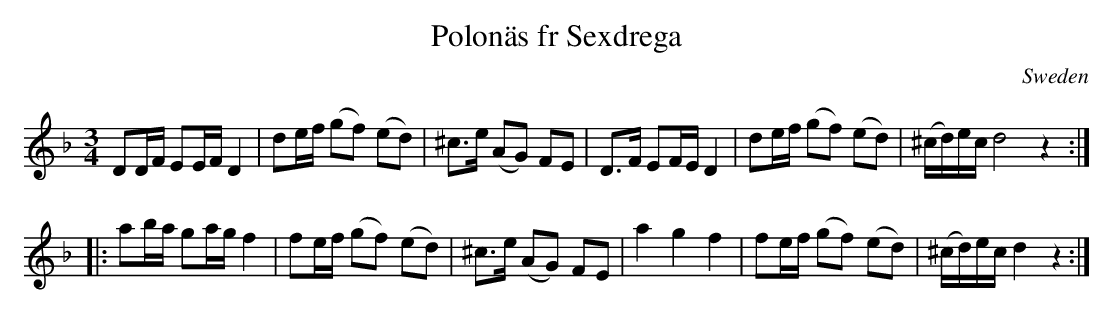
X:1
T:Polonäs fr Sexdrega
M:3/4
O:Sweden
K:D minor
DD/F/ EE/F/ D2 | de/f/ (gf) (ed) | ^c>e (AG) FE|\
D>F EF/E/ D2 | de/f/ (gf) (ed) | (^c/d/)e/c/ d4 z2 ::
ab/a/ ga/g/ f2 | fe/f/ (gf) (ed) | ^c>e (AG) FE |\
a2 g2 f2 | fe/f/ (gf) (ed) | (^c/d/)e/c/ d2 z2 :|
